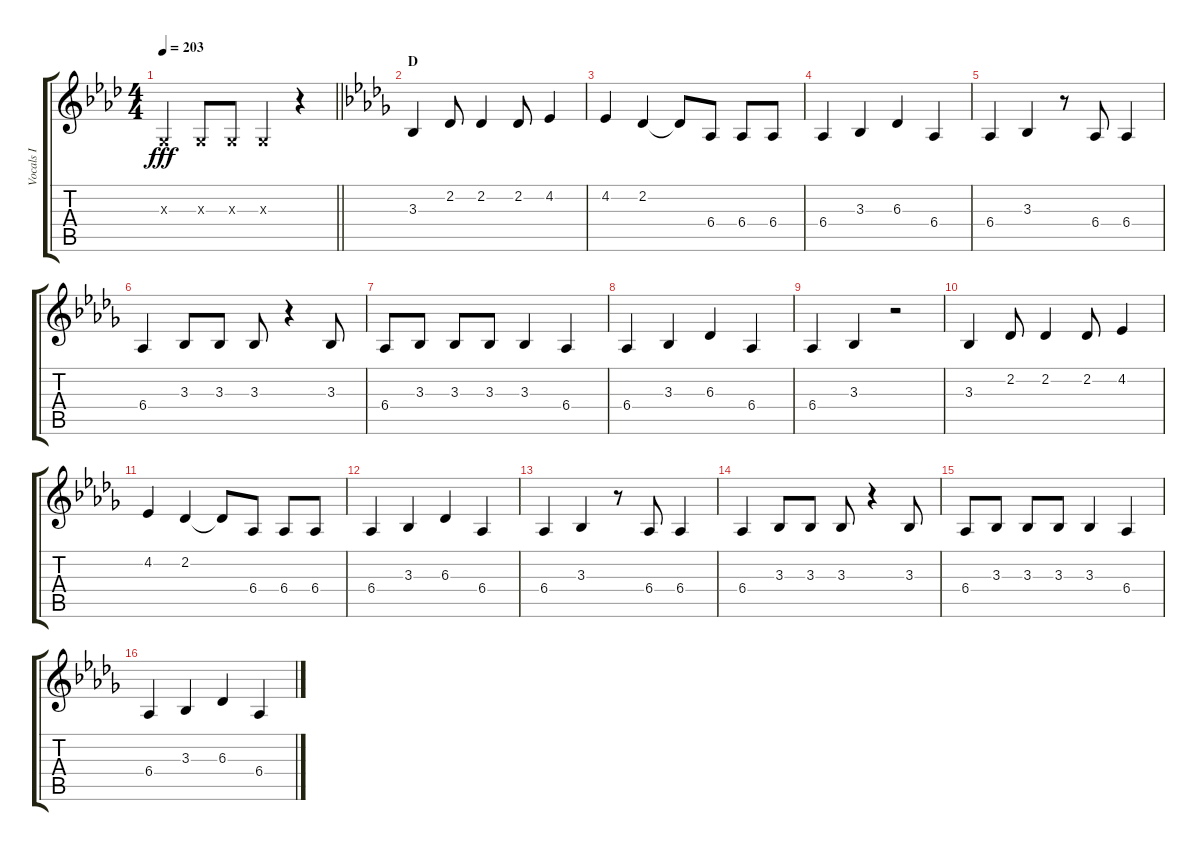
\track ("Vocals I" "Vocals I") {instrument voiceoohs}
\staff {score tabs}
\tuning (E4 B3 G3 D3 A2 E2) {hide}
\ts (4 4)
\tempo 203
\clef g2
\barLineRight lightlight
\ks ab
0.3{x}.4{dy fff} 0.3{x}.8 0.3{x}.8 0.3{x}.4 r.4 |
\section ("" "D")
\ks db
3.3.4 2.2.8 2.2.4 2.2.8 4.2.4 |
4.2.4 2.2.4 2.2{t}.8 6.4.8 6.4.8 6.4.8 |
6.4.4 3.3.4 6.3.4 6.4.4 |
6.4.4 3.3.4 r.8 6.4.8 6.4.4 |
6.4.4 3.3.8 3.3.8 3.3.8 r.4 3.3.8 |
6.4.8 3.3.8 3.3.8 3.3.8 3.3.4 6.4.4 |
6.4.4 3.3.4 6.3.4 6.4.4 |
6.4.4 3.3.4 r.2 |
3.3.4 2.2.8 2.2.4 2.2.8 4.2.4 |
4.2.4 2.2.4 2.2{t}.8 6.4.8 6.4.8 6.4.8 |
6.4.4 3.3.4 6.3.4 6.4.4 |
6.4.4 3.3.4 r.8 6.4.8 6.4.4 |
6.4.4 3.3.8 3.3.8 3.3.8 r.4 3.3.8 |
6.4.8 3.3.8 3.3.8 3.3.8 3.3.4 6.4.4 |
6.4.4 3.3.4 6.3.4 6.4.4
